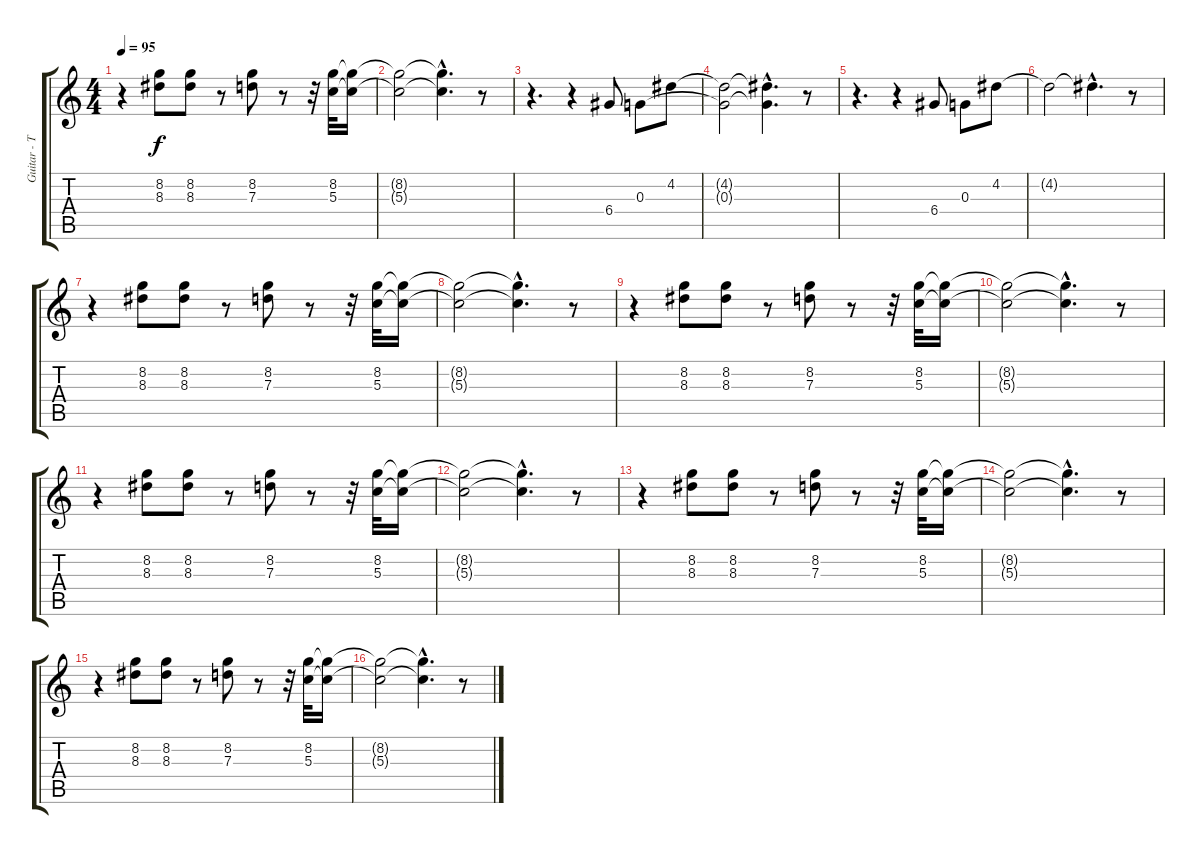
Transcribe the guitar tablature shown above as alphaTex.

\track ("Guitar - Thom Yorke" "Guitar - T") {instrument electricguitarjazz}
\staff {score tabs}
\tuning (E4 B3 G3 D3 A2 E2) {hide}
\ts (4 4)
\tempo 95
\clef g2
\ks c
r.4{dy f} (8.2 8.3).8 (8.2 8.3).8 r.8 (8.2 7.3).8 r.8 r.32 (8.2 5.3).32 (8.2{t} 5.3{t}).16 |
(8.2{t} 5.3{t}).2 (8.2{hac t} 5.3{hac t}).4{d} r.8 |
r.4{d} r.4 6.4.8 0.3.8 4.2.8 |
(4.2{t} 0.3{t}).2 (4.2{hac t} 0.3{hac t}).4{d} r.8 |
r.4{d} r.4 6.4.8 0.3.8 4.2.8 |
4.2{t}.2 4.2{hac t}.4{d} r.8 |
r.4 (8.2 8.3).8 (8.2 8.3).8 r.8 (8.2 7.3).8 r.8 r.32 (8.2 5.3).32 (8.2{t} 5.3{t}).16 |
(8.2{t} 5.3{t}).2 (8.2{hac t} 5.3{hac t}).4{d} r.8 |
r.4 (8.2 8.3).8 (8.2 8.3).8 r.8 (8.2 7.3).8 r.8 r.32 (8.2 5.3).32 (8.2{t} 5.3{t}).16 |
(8.2{t} 5.3{t}).2 (8.2{hac t} 5.3{hac t}).4{d} r.8 |
r.4 (8.2 8.3).8 (8.2 8.3).8 r.8 (8.2 7.3).8 r.8 r.32 (8.2 5.3).32 (8.2{t} 5.3{t}).16 |
(8.2{t} 5.3{t}).2 (8.2{hac t} 5.3{hac t}).4{d} r.8 |
r.4 (8.2 8.3).8 (8.2 8.3).8 r.8 (8.2 7.3).8 r.8 r.32 (8.2 5.3).32 (8.2{t} 5.3{t}).16 |
(8.2{t} 5.3{t}).2 (8.2{hac t} 5.3{hac t}).4{d} r.8 |
r.4 (8.2 8.3).8 (8.2 8.3).8 r.8 (8.2 7.3).8 r.8 r.32 (8.2 5.3).32 (8.2{t} 5.3{t}).16 |
(8.2{t} 5.3{t}).2 (8.2{hac t} 5.3{hac t}).4{d} r.8
